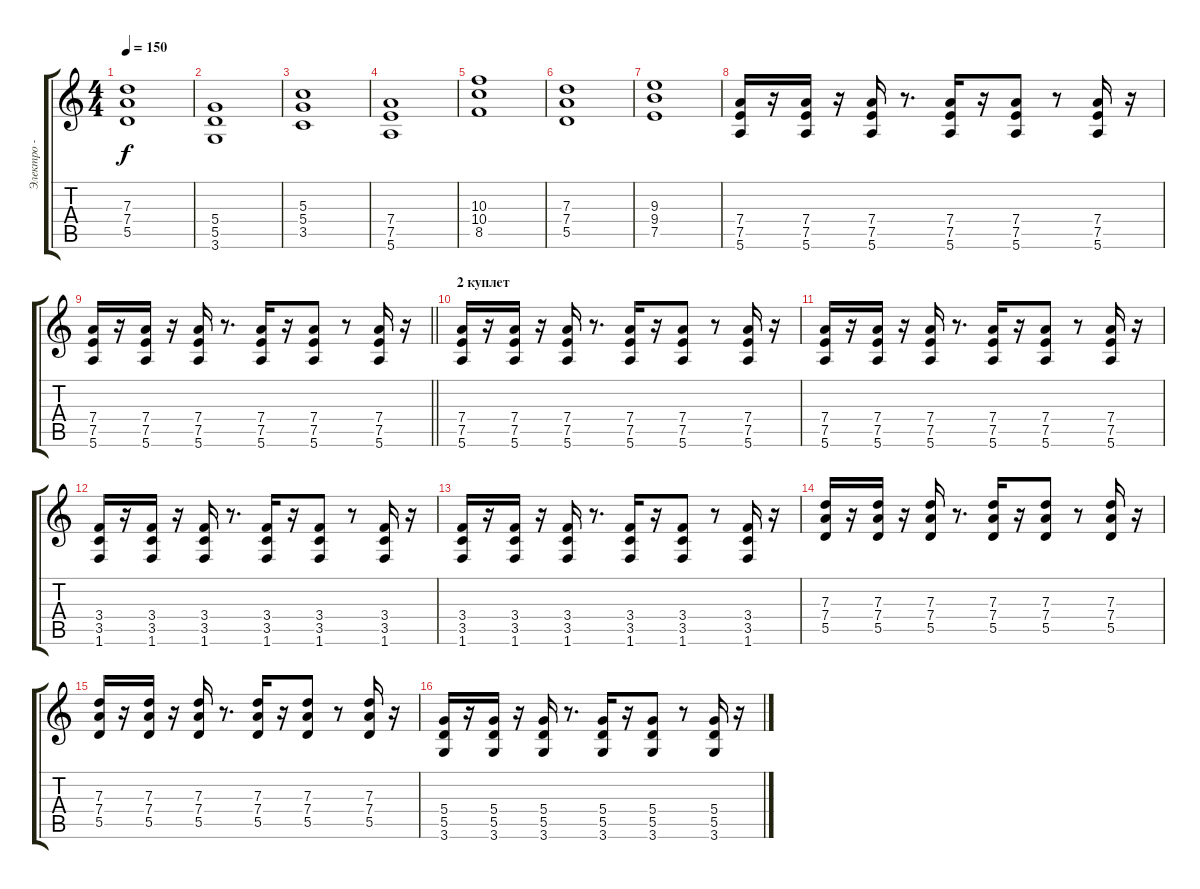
\track ("Электро - гитара" "Электро - ") {instrument overdrivenguitar}
\staff {score tabs}
\tuning (E4 B3 G3 D3 A2 E2) {hide}
\ts (4 4)
\tempo 150
\clef g2
\ks c
(7.3 7.4 5.5).1{dy f} |
(5.4 5.5 3.6).1 |
(5.3 5.4 3.5).1 |
(7.4 7.5 5.6).1 |
(10.3 10.4 8.5).1 |
(7.3 7.4 5.5).1 |
(9.3 9.4 7.5).1 |
(7.4 7.5 5.6).16 r.16 (7.4 7.5 5.6).16 r.16 (7.4 7.5 5.6).16 r.8{d} (7.4 7.5 5.6).16 r.16 (7.4 7.5 5.6).8 r.8 (7.4 7.5 5.6).16 r.16 |
\barLineRight lightlight
(7.4 7.5 5.6).16 r.16 (7.4 7.5 5.6).16 r.16 (7.4 7.5 5.6).16 r.8{d} (7.4 7.5 5.6).16 r.16 (7.4 7.5 5.6).8 r.8 (7.4 7.5 5.6).16 r.16 |
\section ("" "2 куплет")
(7.4 7.5 5.6).16 r.16 (7.4 7.5 5.6).16 r.16 (7.4 7.5 5.6).16 r.8{d} (7.4 7.5 5.6).16 r.16 (7.4 7.5 5.6).8 r.8 (7.4 7.5 5.6).16 r.16 |
(7.4 7.5 5.6).16 r.16 (7.4 7.5 5.6).16 r.16 (7.4 7.5 5.6).16 r.8{d} (7.4 7.5 5.6).16 r.16 (7.4 7.5 5.6).8 r.8 (7.4 7.5 5.6).16 r.16 |
(3.4 3.5 1.6).16 r.16 (3.4 3.5 1.6).16 r.16 (3.4 3.5 1.6).16 r.8{d} (3.4 3.5 1.6).16 r.16 (3.4 3.5 1.6).8 r.8 (3.4 3.5 1.6).16 r.16 |
(3.4 3.5 1.6).16 r.16 (3.4 3.5 1.6).16 r.16 (3.4 3.5 1.6).16 r.8{d} (3.4 3.5 1.6).16 r.16 (3.4 3.5 1.6).8 r.8 (3.4 3.5 1.6).16 r.16 |
(7.3 7.4 5.5).16 r.16 (7.3 7.4 5.5).16 r.16 (7.3 7.4 5.5).16 r.8{d} (7.3 7.4 5.5).16 r.16 (7.3 7.4 5.5).8 r.8 (7.3 7.4 5.5).16 r.16 |
(7.3 7.4 5.5).16 r.16 (7.3 7.4 5.5).16 r.16 (7.3 7.4 5.5).16 r.8{d} (7.3 7.4 5.5).16 r.16 (7.3 7.4 5.5).8 r.8 (7.3 7.4 5.5).16 r.16 |
(5.4 5.5 3.6).16 r.16 (5.4 5.5 3.6).16 r.16 (5.4 5.5 3.6).16 r.8{d} (5.4 5.5 3.6).16 r.16 (5.4 5.5 3.6).8 r.8 (5.4 5.5 3.6).16 r.16
